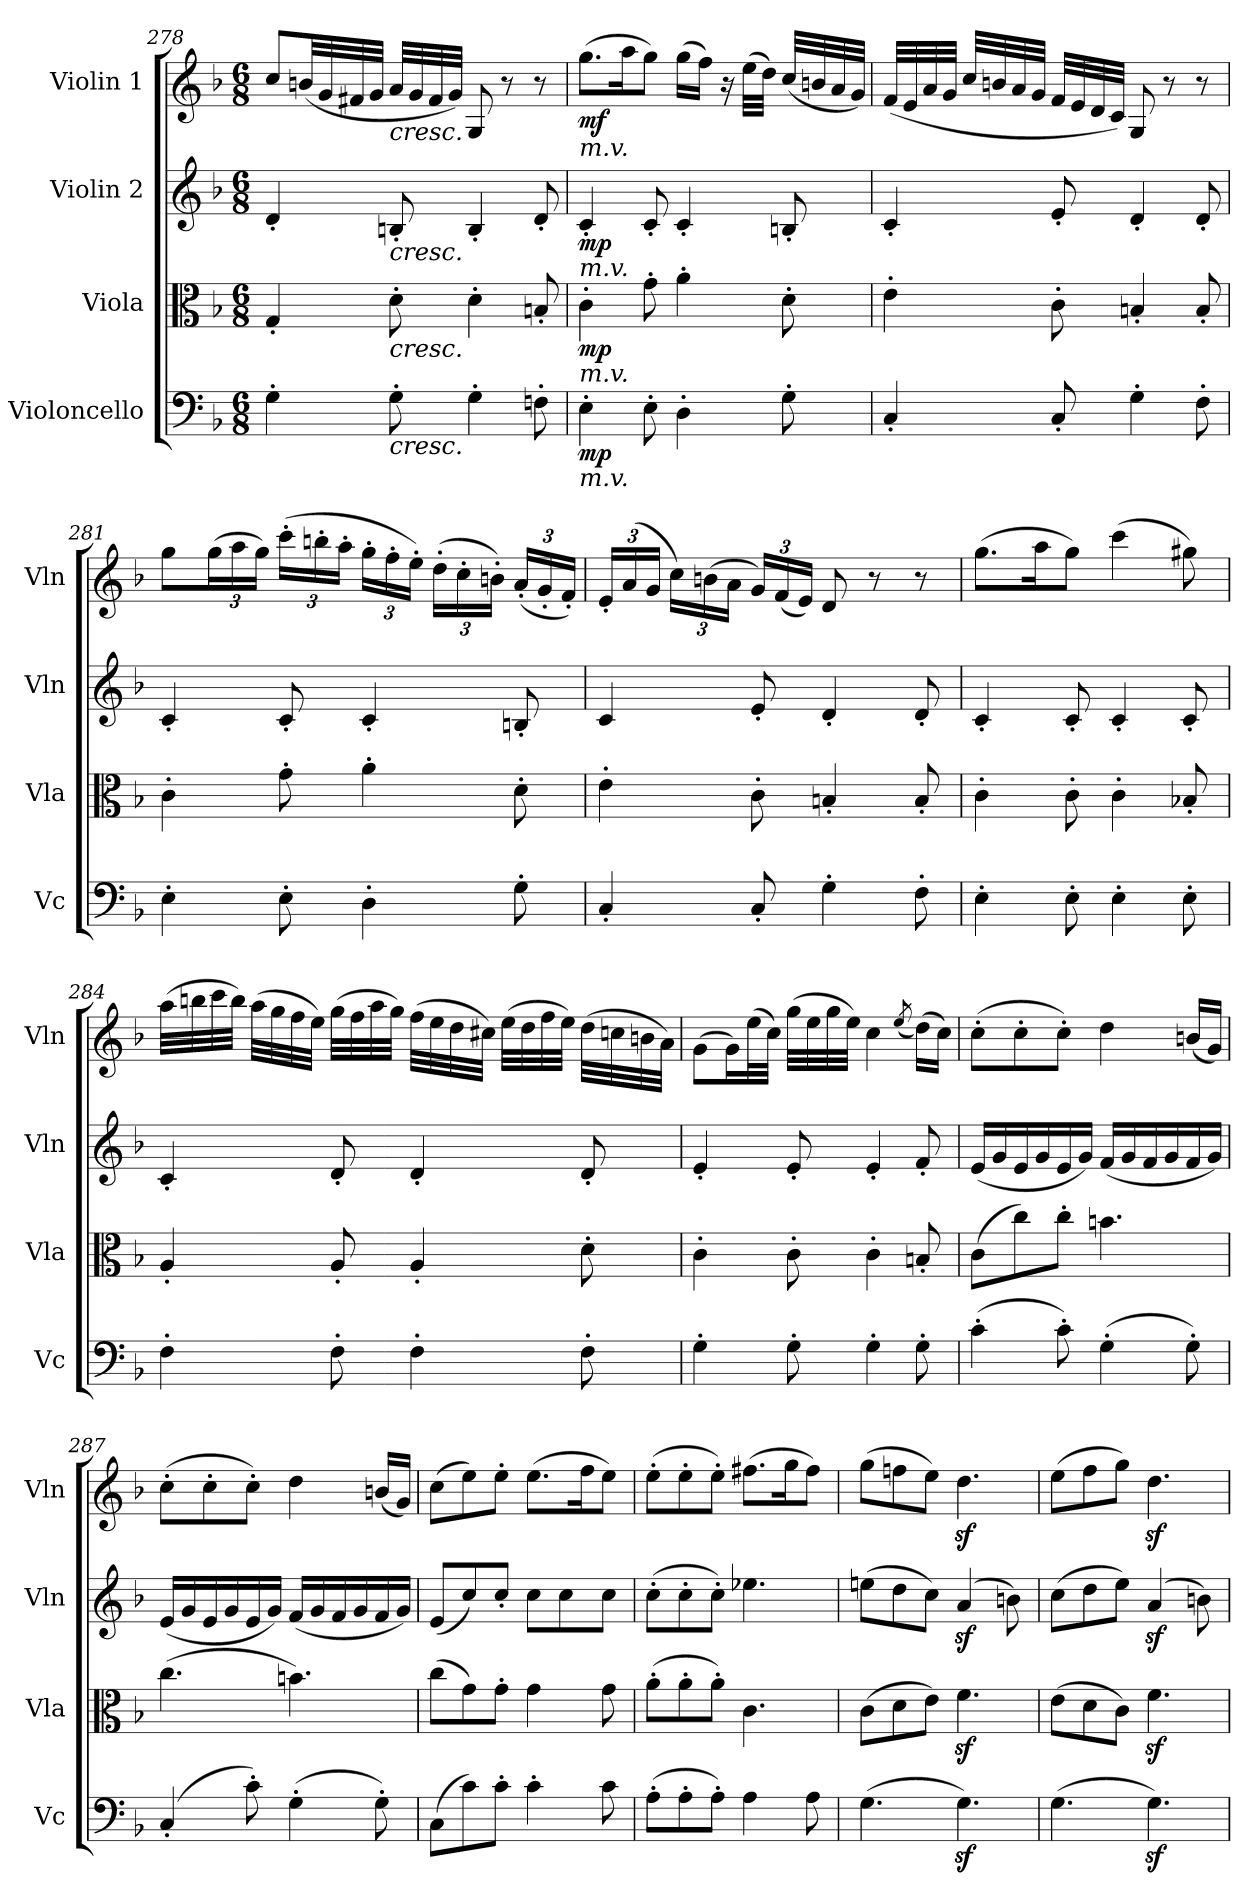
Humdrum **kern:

**kern	**dynam	**kern	**dynam	**kern	**dynam	**kern	**dynam
*part4	*part4	*part3	*part3	*part2	*part2	*part1	*part1
*staff4	*staff4	*staff3	*staff3	*staff2	*staff2	*staff1	*staff1
*I"Violoncello	*	*I"Viola	*	*I"Violin 2	*	*I"Violin 1	*
*I'Vc	*	*I'Vla	*	*I'Vln	*	*I'Vln	*
*clefF4	*	*clefC3	*	*clefG2	*	*clefG2	*
*k[b-]	*	*k[b-]	*	*k[b-]	*	*k[b-]	*
*M6/8	*	*M6/8	*	*M6/8	*	*M6/8	*
=278	=278	=278	=278	=278	=278	=278	=278
4G'\	.	4G'/	.	4d'/	.	8cc/L	.
.	.	.	.	.	.	(<32bn/LL	.
.	.	.	.	.	.	32g/	.
.	.	.	.	.	.	32f#X/	.
.	.	.	.	.	.	32g/JJJ	.
!	!	!	!	!	!	!LO:TX:b:i:t=cresc.	!
!	!	!	!	!LO:TX:b:i:t=cresc.	!	!	!
!	!	!LO:TX:b:i:t=cresc.	!	!	!	!	!
!LO:TX:b:i:t=cresc.	!	!	!	!	!	!	!
8G'\	.	8d'\	.	8Bn'/	.	32a/LLL	.
.	.	.	.	.	.	32g/	.
.	.	.	.	.	.	32f#/	.
.	.	.	.	.	.	32g/JJJ)	.
4G'\	.	4d'\	.	4B'/	.	8G/	.
.	.	.	.	.	.	8r	.
8Fn'\	.	8Bn'/	.	8d'/	.	8r	.
=279	=279	=279	=279	=279	=279	=279	=279
!	!	!	!	!	!	!LO:TX:b:i:t=m.v.	!
!	!	!	!	!LO:TX:b:i:t=m.v.	!	!	!
!	!	!LO:TX:b:i:t=m.v.	!	!	!	!	!
!LO:TX:b:i:t=m.v.	!	!	!	!	!	!	!
!	!LO:DY:b	!	!LO:DY:b	!	!LO:DY:b	!	!LO:DY:b
4E'\	mp	4c'\	mp	4c'/	mp	(>8.gg\L	mf
.	.	.	.	.	.	16aa\K	.
8E'\	.	8g'\	.	8c'/	.	8gg\J)	.
4D'\	.	4a'\	.	4c'/	.	(>16gg\LL	.
.	.	.	.	.	.	16ff\JJ)	.
.	.	.	.	.	.	16r	.
.	.	.	.	.	.	(>32ee\LLL	.
.	.	.	.	.	.	32dd\JJJ)	.
8G'\	.	8d'\	.	8Bn'/	.	(<32cc/LLL	.
.	.	.	.	.	.	32bn/	.
.	.	.	.	.	.	32a/	.
.	.	.	.	.	.	32g/JJJ)	.
!!LO:LB:g=z
=280	=280	=280	=280	=280	=280	=280	=280
4C'/	.	4e'\	.	4c'/	.	(<32f/LLL	.
.	.	.	.	.	.	32e/	.
.	.	.	.	.	.	32a/	.
.	.	.	.	.	.	32g/JJJ	.
.	.	.	.	.	.	32cc/LLL	.
.	.	.	.	.	.	32bn/	.
.	.	.	.	.	.	32a/	.
.	.	.	.	.	.	32g/JJJ	.
8C'/	.	8c'\	.	8e'/	.	32f/LLL	.
.	.	.	.	.	.	32e/	.
.	.	.	.	.	.	32d/	.
.	.	.	.	.	.	32c/JJJ)	.
4G'\	.	4Bn'/	.	4d'/	.	8G/	.
.	.	.	.	.	.	8r	.
8F'\	.	8B'/	.	8d'/	.	8r	.
=281	=281	=281	=281	=281	=281	=281	=281
4E'\	.	4c'\	.	4c'/	.	8gg\L	.
*	*	*	*	*	*	*Xbrackettup	*
.	.	.	.	.	.	(>24gg\L	.
.	.	.	.	.	.	24aa\	.
.	.	.	.	.	.	24gg\JJ)	.
8E'\	.	8g'\	.	8c'/	.	(>24ccc'\LL	.
.	.	.	.	.	.	24bbn'\	.
.	.	.	.	.	.	24aa'\JJ	.
4D'\	.	4a'\	.	4c'/	.	24gg'\LL	.
.	.	.	.	.	.	24ff'\	.
.	.	.	.	.	.	24ee'\JJ)	.
.	.	.	.	.	.	(>24dd'\LL	.
.	.	.	.	.	.	24cc'\	.
.	.	.	.	.	.	24bn'\JJ)	.
8G'\	.	8d'\	.	8Bn'/	.	(<24a'/LL	.
.	.	.	.	.	.	24g'/	.
.	.	.	.	.	.	24f'/JJ)	.
=282	=282	=282	=282	=282	=282	=282	=282
4C'/	.	4e'\	.	4c/	.	24e'/LL	.
.	.	.	.	.	.	(>24a/	.
.	.	.	.	.	.	24g/JJ	.
.	.	.	.	.	.	24cc\LL)	.
.	.	.	.	.	.	(>24bn\	.
.	.	.	.	.	.	24a\JJ	.
8C'/	.	8c'\	.	8e'/	.	24g/LL)	.
.	.	.	.	.	.	(<24f/	.
.	.	.	.	.	.	24e/JJ)	.
4G'\	.	4Bn'/	.	4d'/	.	8d/	.
.	.	.	.	.	.	8r	.
8F'\	.	8B'/	.	8d'/	.	8r	.
!!LO:LB:g=z
=283	=283	=283	=283	=283	=283	=283	=283
4E'\	.	4c'\	.	4c'/	.	(>8.gg\L	.
.	.	.	.	.	.	16aa\K	.
8E'\	.	8c'\	.	8c'/	.	8gg\J)	.
4E'\	.	4c'\	.	4c'/	.	(>4ccc\	.
8E'\	.	8B-X'/	.	8c'/	.	8gg#X\)	.
=284	=284	=284	=284	=284	=284	=284	=284
4F'\	.	4A'/	.	4c'/	.	(>32aa\LLL	.
.	.	.	.	.	.	32bbn\	.
.	.	.	.	.	.	32ccc\	.
.	.	.	.	.	.	32bb\JJJ)	.
.	.	.	.	.	.	(>32aa\LLL	.
.	.	.	.	.	.	32gg\	.
.	.	.	.	.	.	32ff\	.
.	.	.	.	.	.	32ee\JJJ)	.
8F'\	.	8A'/	.	8d'/	.	(>32gg\LLL	.
.	.	.	.	.	.	32ff\	.
.	.	.	.	.	.	32aa\	.
.	.	.	.	.	.	32gg\JJJ)	.
4F'\	.	4A'/	.	4d'/	.	(>32ff\LLL	.
.	.	.	.	.	.	32ee\	.
.	.	.	.	.	.	32dd\	.
.	.	.	.	.	.	32cc#X\JJJ)	.
.	.	.	.	.	.	(>32ee\LLL	.
.	.	.	.	.	.	32dd\	.
.	.	.	.	.	.	32ff\	.
.	.	.	.	.	.	32ee\JJJ)	.
8F'\	.	8d'\	.	8d'/	.	(>32dd\LLL	.
.	.	.	.	.	.	32ccn\	.
.	.	.	.	.	.	32bn\	.
.	.	.	.	.	.	32a\JJJ)	.
=285	=285	=285	=285	=285	=285	=285	=285
4G'\	.	4c'\	.	4e'/	.	(>8g\L	.
.	.	.	.	.	.	16g\L)	.
.	.	.	.	.	.	(>32ee\L	.
.	.	.	.	.	.	32cc\JJJ)	.
8G'\	.	8c'\	.	8e'/	.	(>32gg\LLL	.
.	.	.	.	.	.	32ee\	.
.	.	.	.	.	.	32gg\	.
.	.	.	.	.	.	32ee\JJJ)	.
4G'\	.	4c'\	.	4e'/	.	4cc\	.
.	.	.	.	.	.	(<8qee/	.
8G'\	.	8Bn'/	.	8f'/	.	(>16dd\LL)	.
.	.	.	.	.	.	16cc\JJ)	.
!!LO:PB:g=z
=286	=286	=286	=286	=286	=286	=286	=286
(>4c'\	.	(>8c\L	.	(<16e/LL	.	(>8cc'\L	.
.	.	.	.	16g/	.	.	.
.	.	8cc\)	.	16e/	.	8cc'\	.
.	.	.	.	16g/	.	.	.
8c'\)	.	8cc'\J	.	16e/	.	8cc'\J)	.
.	.	.	.	16g/JJ)	.	.	.
(>4G'\	.	4.bn\	.	(<16f/LL	.	4dd\	.
.	.	.	.	16g/	.	.	.
.	.	.	.	16f/	.	.	.
.	.	.	.	16g/	.	.	.
8G'\)	.	.	.	16f/	.	(<16bn/LL	.
.	.	.	.	16g/JJ)	.	16g/JJ)	.
=287	=287	=287	=287	=287	=287	=287	=287
(>4C'/	.	(>4.cc\	.	(<16e/LL	.	(>8cc'\L	.
.	.	.	.	16g/	.	.	.
.	.	.	.	16e/	.	8cc'\	.
.	.	.	.	16g/	.	.	.
8c'\)	.	.	.	16e/	.	8cc'\J)	.
.	.	.	.	16g/JJ)	.	.	.
(>4G'\	.	4.bn\)	.	(<16f/LL	.	4dd\	.
.	.	.	.	16g/	.	.	.
.	.	.	.	16f/	.	.	.
.	.	.	.	16g/	.	.	.
8G'\)	.	.	.	16f/	.	(<16bn/LL	.
.	.	.	.	16g/JJ)	.	16g/JJ)	.
=288	=288	=288	=288	=288	=288	=288	=288
(>8C\L	.	(>8cc\L	.	(<8e/L	.	(>8cc\L	.
8c\)	.	8g\)	.	8cc/)	.	8ee\)	.
8c'\J	.	8g'\J	.	8cc'/J	.	8ee'\J	.
4c'\	.	4g\	.	8cc\L	.	(>8.ee\L	.
.	.	.	.	8cc\	.	.	.
.	.	.	.	.	.	16ff\K	.
8c\	.	8g\	.	8cc\J	.	8ee\J)	.
=289	=289	=289	=289	=289	=289	=289	=289
(>8A'\L	.	(>8a'\L	.	(>8cc'\L	.	(>8ee'\L	.
8A'\	.	8a'\	.	8cc'\	.	8ee'\	.
8A'\J)	.	8a'\J)	.	8cc'\J)	.	8ee'\J)	.
4A\	.	4.c\	.	4.ee-X\	.	(>8.ff#X\L	.
.	.	.	.	.	.	16gg\K	.
8A\	.	.	.	.	.	8ff#\J)	.
!!LO:LB:g=z
=290	=290	=290	=290	=290	=290	=290	=290
(>4.G\	.	(>8c\L	.	(>8een\L	.	(>8gg\L	.
.	.	8d\	.	8dd\	.	8ffn\	.
.	.	8e\J)	.	8cc\J)	.	8ee\J)	.
4.Gz<\)	.	4.fz<\	.	(>4az</	.	4.ddz<\	.
.	.	.	.	8bn\)	.	.	.
=291	=291	=291	=291	=291	=291	=291	=291
(>4.G\	.	(>8e\L	.	(>8cc\L	.	(>8ee\L	.
.	.	8d\	.	8dd\	.	8ff\	.
.	.	8c\J)	.	8ee\J)	.	8gg\J)	.
4.Gz<\)	.	4.fz<\	.	(>4az</	.	4.ddz<\	.
.	.	.	.	8bn\)	.	.	.
=	=	=	=	=	=	=	=
*-	*-	*-	*-	*-	*-	*-	*-
